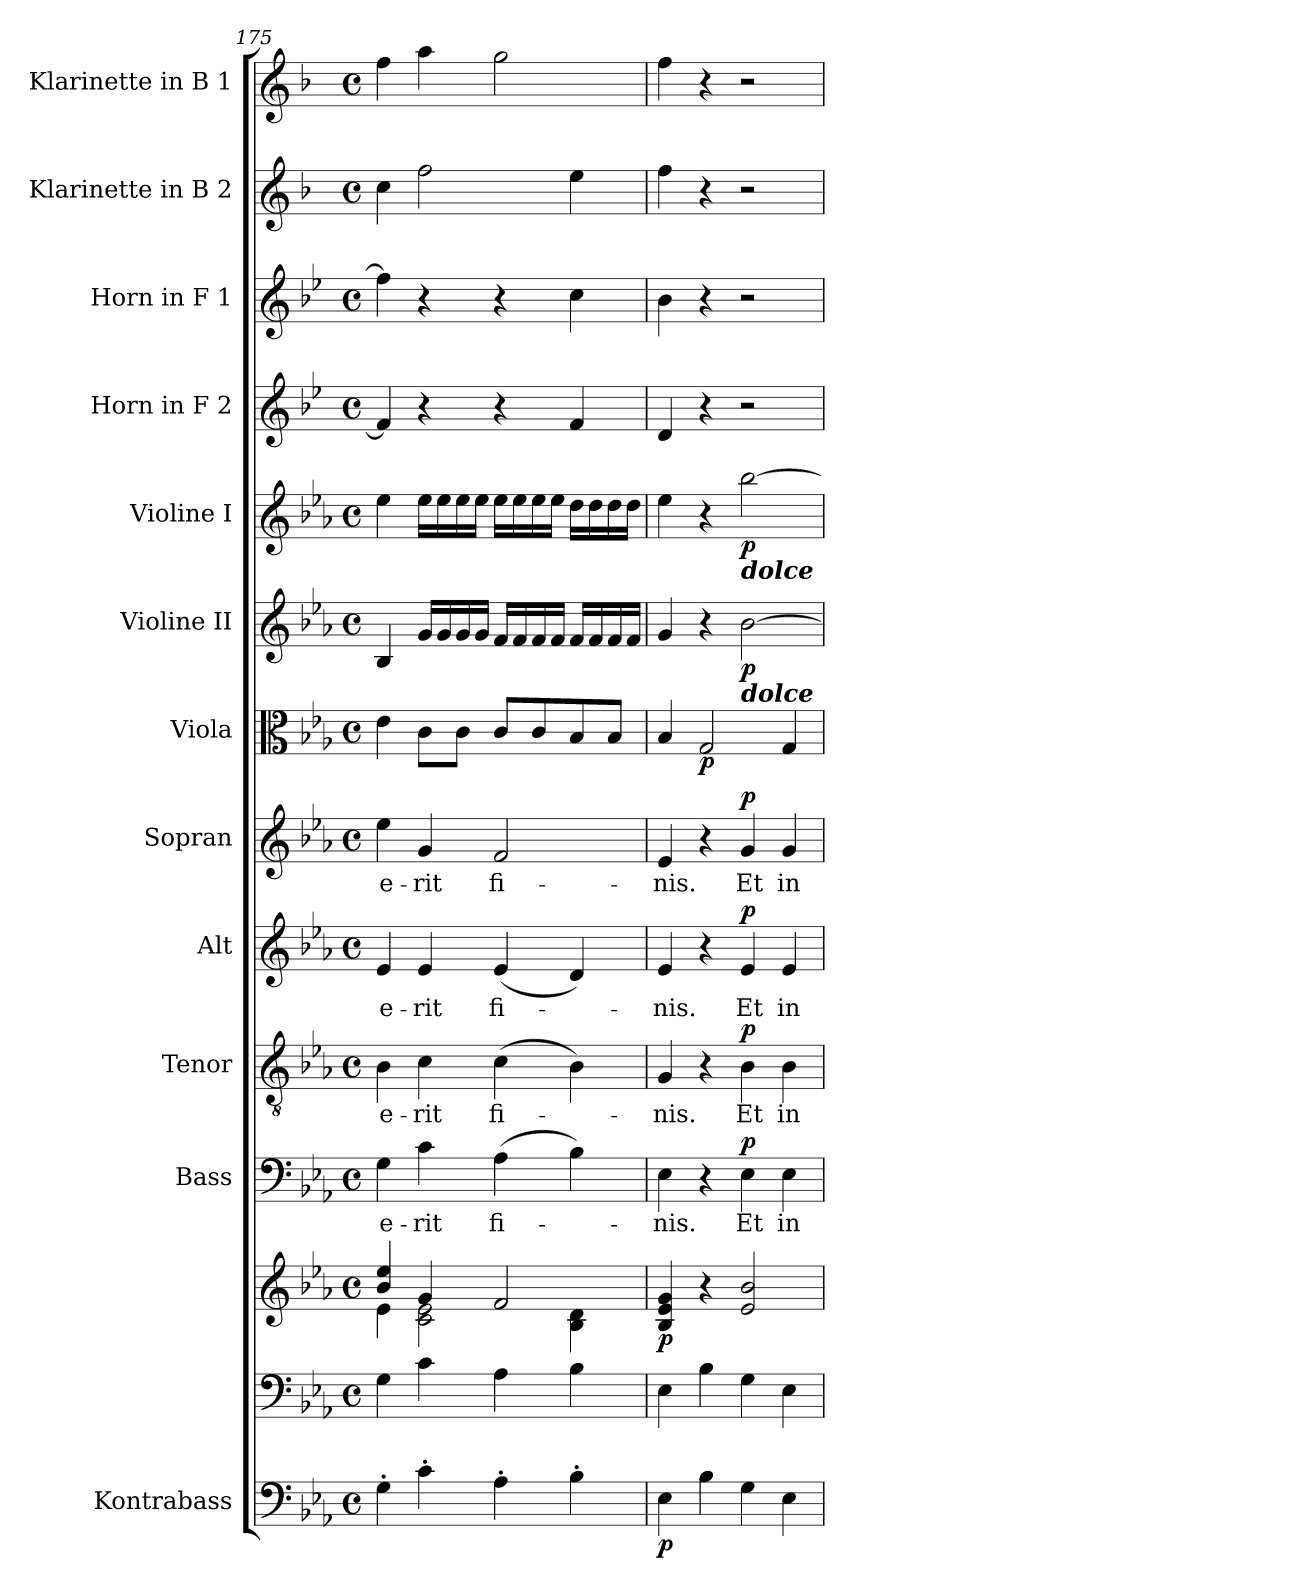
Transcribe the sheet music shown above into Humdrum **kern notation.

**kern	**dynam	**kern	**kern	**dynam	**kern	**text	**dynam	**kern	**text	**dynam	**kern	**text	**dynam	**kern	**text	**dynam	**kern	**dynam	**kern	**dynam	**kern	**dynam	**kern	**kern	**kern	**kern
*part13	*part13	*part12	*part12	*part12	*part11	*part11	*part11	*part10	*part10	*part10	*part9	*part9	*part9	*part8	*part8	*part8	*part7	*part7	*part6	*part6	*part5	*part5	*part4	*part3	*part2	*part1
*staff14	*staff14	*staff13	*staff12	*staff12/13	*staff11	*staff11	*staff11	*staff10	*staff10	*staff10	*staff9	*staff9	*staff9	*staff8	*staff8	*staff8	*staff7	*staff7	*staff6	*staff6	*staff5	*staff5	*staff4	*staff3	*staff2	*staff1
*I"Kontrabass	*	*	*	*	*I"Bass	*	*	*I"Tenor	*	*	*I"Alt	*	*	*I"Sopran	*	*	*I"Viola	*	*I"Violine II	*	*I"Violine I	*	*I"Horn in F 2	*I"Horn in F 1	*I"Klarinette in B 2	*I"Klarinette in B 1
*I'Kb.	*	*	*	*	*I'B	*	*	*I'T	*	*	*I'A	*	*	*I'S	*	*	*I'Vla.	*	*I'Vl. II	*	*I'Vl. I	*	*I'Hrn. 2	*I'Hrn. 1	*	*
*clefF4	*	*clefF4	*clefG2	*	*clefF4	*	*	*clefGv2	*	*	*clefG2	*	*	*clefG2	*	*	*clefC3	*	*clefG2	*	*clefG2	*	*clefG2	*clefG2	*clefG2	*clefG2
*ITrd7c12	*	*	*	*	*	*	*	*	*	*	*	*	*	*	*	*	*	*	*	*	*	*	*ITrd4c7	*ITrd4c7	*ITrd1c2	*ITrd1c2
*k[b-e-a-]	*	*k[b-e-a-]	*k[b-e-a-]	*	*k[b-e-a-]	*	*	*k[b-e-a-]	*	*	*k[b-e-a-]	*	*	*k[b-e-a-]	*	*	*k[b-e-a-]	*	*k[b-e-a-]	*	*k[b-e-a-]	*	*k[b-e-a-]	*k[b-e-a-]	*k[b-e-a-]	*k[b-e-a-]
*E-:	*	*E-:	*E-:	*	*E-:	*	*	*E-:	*	*	*E-:	*	*	*E-:	*	*	*E-:	*	*E-:	*	*E-:	*	*E-:	*E-:	*E-:	*E-:
*M4/4	*	*M4/4	*M4/4	*	*M4/4	*	*	*M4/4	*	*	*M4/4	*	*	*M4/4	*	*	*M4/4	*	*M4/4	*	*M4/4	*	*M4/4	*M4/4	*M4/4	*M4/4
*met(c)	*	*met(c)	*met(c)	*	*met(c)	*	*	*met(c)	*	*	*met(c)	*	*	*met(c)	*	*	*met(c)	*	*met(c)	*	*met(c)	*	*met(c)	*met(c)	*met(c)	*met(c)
=175	=175	=175	=175	=175	=175	=175	=175	=175	=175	=175	=175	=175	=175	=175	=175	=175	=175	=175	=175	=175	=175	=175	=175	=175	=175	=175
*	*	*	*^	*	*	*	*	*	*	*	*	*	*	*	*	*	*	*	*	*	*	*	*	*	*	*
!	!	!	!	!	!	!	!LO:LY:b	!	!	!LO:LY:b	!	!	!LO:LY:b	!	!	!LO:LY:b	!	!	!	!	!	!	!	!	!	!	!
4GG'>\	.	4G\	4b-/ 4ee-/	4e-\	.	4G\	e-	.	4B-\	e-	.	4e-/	e-	.	4ee-\	e-	.	4e-\	.	4B-/	.	4ee-\	.	4B-/]	4b-\]	4b-\	4ee-\
!	!	!	!	!	!	!	!LO:LY:b	!	!	!LO:LY:b	!	!	!LO:LY:b	!	!	!LO:LY:b	!	!	!	!	!	!	!	!	!	!	!
4C'>\	.	4c\	4g/	2c\ 2e-\	.	4c\	-rit	.	4c\	-rit	.	4e-/	-rit	.	4g/	-rit	.	8c\L	.	16g/LL	.	16ee-\LL	.	4r	4r	2ee-\	4gg\
.	.	.	.	.	.	.	.	.	.	.	.	.	.	.	.	.	.	.	.	16g/	.	16ee-\	.	.	.	.	.
.	.	.	.	.	.	.	.	.	.	.	.	.	.	.	.	.	.	8c\J	.	16g/	.	16ee-\	.	.	.	.	.
.	.	.	.	.	.	.	.	.	.	.	.	.	.	.	.	.	.	.	.	16g/JJ	.	16ee-\JJ	.	.	.	.	.
!	!	!	!	!	!	!	!LO:LY:b	!	!	!LO:LY:b	!	!	!LO:LY:b	!	!	!LO:LY:b	!	!	!	!	!	!	!	!	!	!	!
4AA-'>\	.	4A-\	2f/	.	.	(>4A-\	fi-	.	(>4c\	fi-	.	(<4e-/	fi-	.	2f/	fi-	.	8c/L	.	16f/LL	.	16ee-\LL	.	4r	4r	.	2ff\
.	.	.	.	.	.	.	.	.	.	.	.	.	.	.	.	.	.	.	.	16f/	.	16ee-\	.	.	.	.	.
.	.	.	.	.	.	.	.	.	.	.	.	.	.	.	.	.	.	8c/	.	16f/	.	16ee-\	.	.	.	.	.
.	.	.	.	.	.	.	.	.	.	.	.	.	.	.	.	.	.	.	.	16f/JJ	.	16ee-\JJ	.	.	.	.	.
4BB-'>\	.	4B-\	.	4B-\ 4d\	.	4B-\)	.	.	4B-\)	.	.	4d/)	.	.	.	.	.	8B-/	.	16f/LL	.	16dd\LL	.	4B-/	4f\	4dd\	.
.	.	.	.	.	.	.	.	.	.	.	.	.	.	.	.	.	.	.	.	16f/	.	16dd\	.	.	.	.	.
.	.	.	.	.	.	.	.	.	.	.	.	.	.	.	.	.	.	8B-/J	.	16f/	.	16dd\	.	.	.	.	.
.	.	.	.	.	.	.	.	.	.	.	.	.	.	.	.	.	.	.	.	16f/JJ	.	16dd\JJ	.	.	.	.	.
*	*	*	*v	*v	*	*	*	*	*	*	*	*	*	*	*	*	*	*	*	*	*	*	*	*	*	*	*
=176	=176	=176	=176	=176	=176	=176	=176	=176	=176	=176	=176	=176	=176	=176	=176	=176	=176	=176	=176	=176	=176	=176	=176	=176	=176	=176
!	!LO:DY:b	!	!	!LO:DY:b	!	!LO:LY:b	!	!	!LO:LY:b	!	!	!LO:LY:b	!	!	!LO:LY:b	!	!	!	!	!	!	!	!	!	!	!
4EE-\	p	4E-\	4B-/ 4e-/ 4g/	p	4E-\	-nis.	.	4G/	-nis.	.	4e-/	-nis.	.	4e-/	-nis.	.	4B-/	.	4g/	.	4ee-\	.	4G/	4e-\	4ee-\	4ee-\
!	!	!	!	!	!	!	!	!	!	!	!	!	!	!	!	!	!	!LO:DY:b	!	!	!	!	!	!	!	!
4BB-\	.	4B-\	4r	.	4r	.	.	4r	.	.	4r	.	.	4r	.	.	2G/	p	4r	.	4r	.	4r	4r	4r	4r
!	!	!	!	!	!	!	!	!	!	!	!	!	!	!	!	!	!	!	!	!	!LO:TX:b:Bi:t=dolce	!	!	!	!	!
!	!	!	!	!	!	!	!	!	!	!	!	!	!	!	!	!	!	!	!LO:TX:b:Bi:t=dolce	!	!	!	!	!	!	!
!	!	!	!	!	!	!LO:LY:b	!LO:DY:a	!	!LO:LY:b	!LO:DY:a	!	!LO:LY:b	!LO:DY:a	!	!LO:LY:b	!LO:DY:a	!	!	!	!LO:DY:b	!	!LO:DY:b	!	!	!	!
4GG\	.	4G\	2e-/ 2b-/	.	4E-\	Et	p	4B-\	Et	p	4e-/	Et	p	4g/	Et	p	.	.	[2b-\	p	[2bb-\	p	2r	2r	2r	2r
!	!	!	!	!	!	!LO:LY:b	!	!	!LO:LY:b	!	!	!LO:LY:b	!	!	!LO:LY:b	!	!	!	!	!	!	!	!	!	!	!
4EE-\	.	4E-\	.	.	4E-\	in	.	4B-\	in	.	4e-/	in	.	4g/	in	.	4G/	.	.	.	.	.	.	.	.	.
=	=	=	=	=	=	=	=	=	=	=	=	=	=	=	=	=	=	=	=	=	=	=	=	=	=	=
*-	*-	*-	*-	*-	*-	*-	*-	*-	*-	*-	*-	*-	*-	*-	*-	*-	*-	*-	*-	*-	*-	*-	*-	*-	*-	*-
